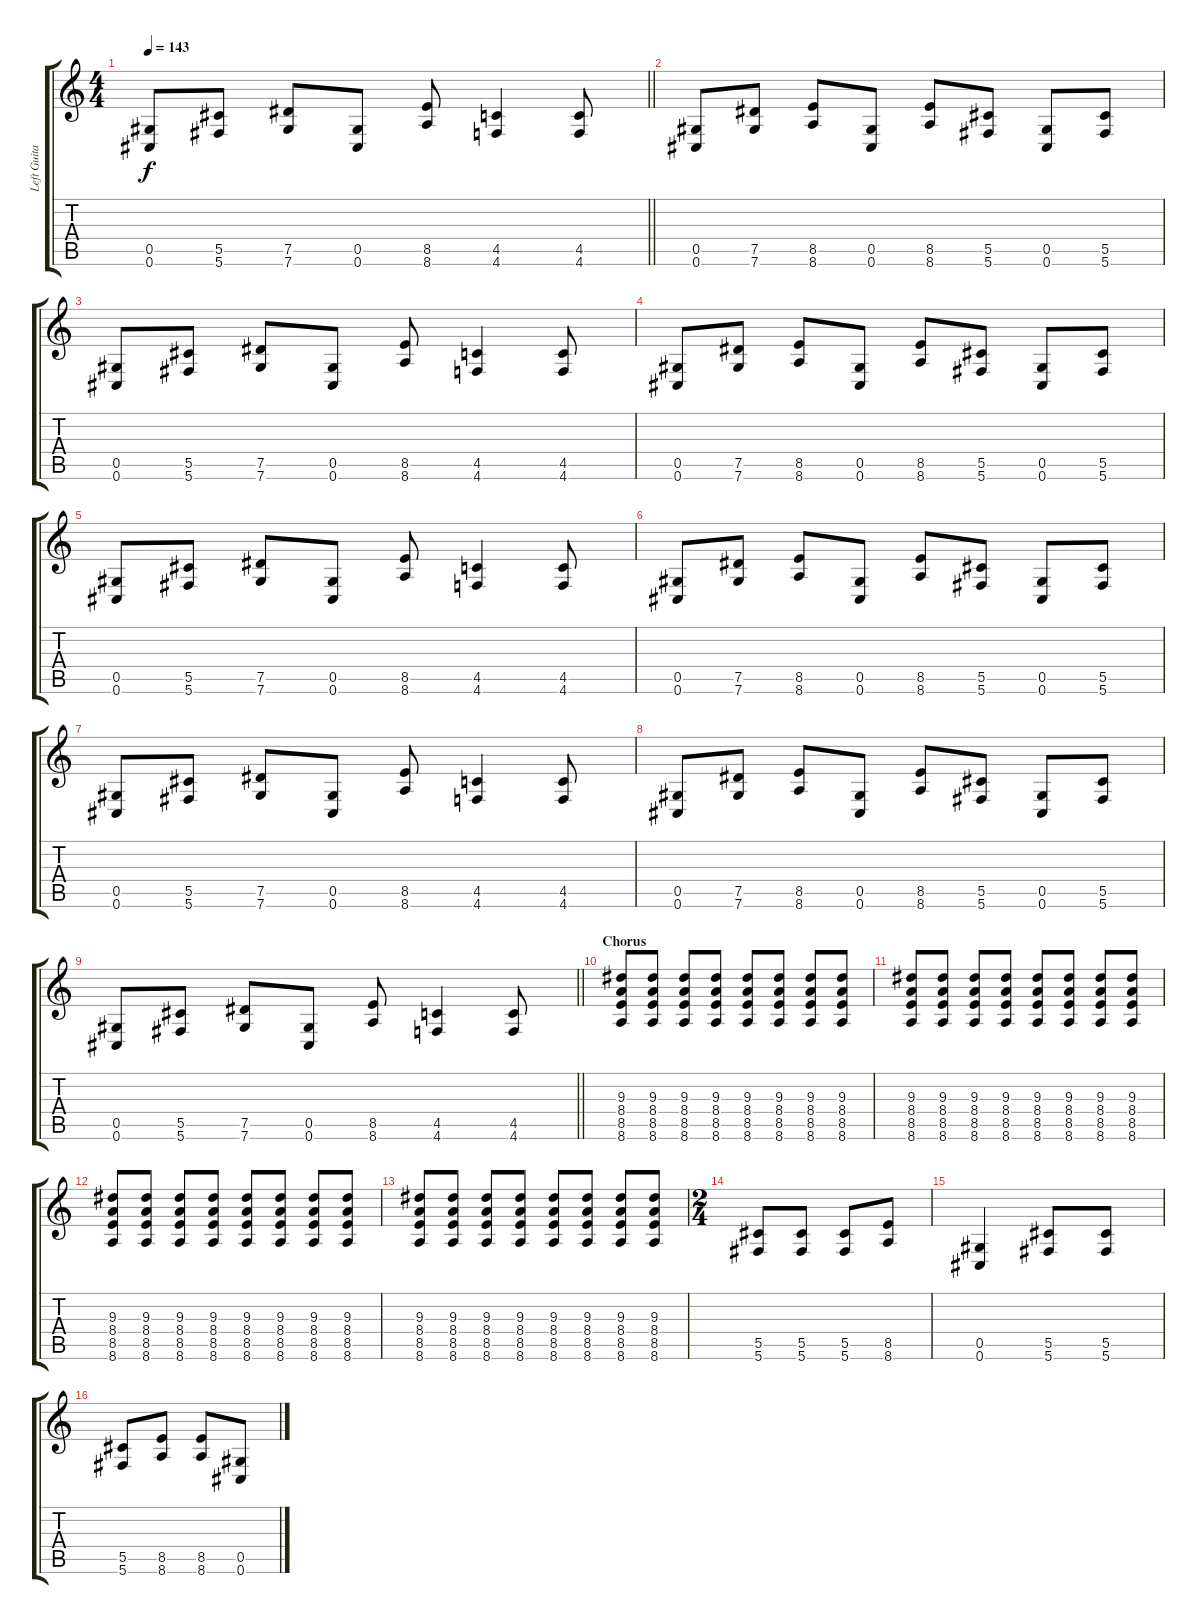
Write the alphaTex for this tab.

\track ("Left Guitar" "Left Guita") {instrument overdrivenguitar}
\staff {score tabs}
\tuning (Eb4 Bb3 Gb3 Db3 Ab2 Db2) {hide}
\ts (4 4)
\tempo 143
\clef g2
\barLineRight lightlight
\ks c
(0.5 0.6).8{dy f} (5.5 5.6).8 (7.5 7.6).8 (0.5 0.6).8 (8.5 8.6).8 (4.5 4.6).4 (4.5 4.6).8 |
(0.5 0.6).8 (7.5 7.6).8 (8.5 8.6).8 (0.5 0.6).8 (8.5 8.6).8 (5.5 5.6).8 (0.5 0.6).8 (5.5 5.6).8 |
(0.5 0.6).8 (5.5 5.6).8 (7.5 7.6).8 (0.5 0.6).8 (8.5 8.6).8 (4.5 4.6).4 (4.5 4.6).8 |
(0.5 0.6).8 (7.5 7.6).8 (8.5 8.6).8 (0.5 0.6).8 (8.5 8.6).8 (5.5 5.6).8 (0.5 0.6).8 (5.5 5.6).8 |
(0.5 0.6).8 (5.5 5.6).8 (7.5 7.6).8 (0.5 0.6).8 (8.5 8.6).8 (4.5 4.6).4 (4.5 4.6).8 |
(0.5 0.6).8 (7.5 7.6).8 (8.5 8.6).8 (0.5 0.6).8 (8.5 8.6).8 (5.5 5.6).8 (0.5 0.6).8 (5.5 5.6).8 |
(0.5 0.6).8 (5.5 5.6).8 (7.5 7.6).8 (0.5 0.6).8 (8.5 8.6).8 (4.5 4.6).4 (4.5 4.6).8 |
(0.5 0.6).8 (7.5 7.6).8 (8.5 8.6).8 (0.5 0.6).8 (8.5 8.6).8 (5.5 5.6).8 (0.5 0.6).8 (5.5 5.6).8 |
\barLineRight lightlight
(0.5 0.6).8 (5.5 5.6).8 (7.5 7.6).8 (0.5 0.6).8 (8.5 8.6).8 (4.5 4.6).4 (4.5 4.6).8 |
\section ("" "Chorus")
(9.3 8.4 8.5 8.6).8 (9.3 8.4 8.5 8.6).8 (9.3 8.4 8.5 8.6).8 (9.3 8.4 8.5 8.6).8 (9.3 8.4 8.5 8.6).8 (9.3 8.4 8.5 8.6).8 (9.3 8.4 8.5 8.6).8 (9.3 8.4 8.5 8.6).8 |
(9.3 8.4 8.5 8.6).8 (9.3 8.4 8.5 8.6).8 (9.3 8.4 8.5 8.6).8 (9.3 8.4 8.5 8.6).8 (9.3 8.4 8.5 8.6).8 (9.3 8.4 8.5 8.6).8 (9.3 8.4 8.5 8.6).8 (9.3 8.4 8.5 8.6).8 |
(9.3 8.4 8.5 8.6).8 (9.3 8.4 8.5 8.6).8 (9.3 8.4 8.5 8.6).8 (9.3 8.4 8.5 8.6).8 (9.3 8.4 8.5 8.6).8 (9.3 8.4 8.5 8.6).8 (9.3 8.4 8.5 8.6).8 (9.3 8.4 8.5 8.6).8 |
(9.3 8.4 8.5 8.6).8 (9.3 8.4 8.5 8.6).8 (9.3 8.4 8.5 8.6).8 (9.3 8.4 8.5 8.6).8 (9.3 8.4 8.5 8.6).8 (9.3 8.4 8.5 8.6).8 (9.3 8.4 8.5 8.6).8 (9.3 8.4 8.5 8.6).8 |
\ts (2 4)
(5.5 5.6).8 (5.5 5.6).8 (5.5 5.6).8 (8.5 8.6).8 |
(0.5 0.6).4 (5.5 5.6).8 (5.5 5.6).8 |
(5.5 5.6).8 (8.5 8.6).8 (8.5 8.6).8 (0.5 0.6).8
